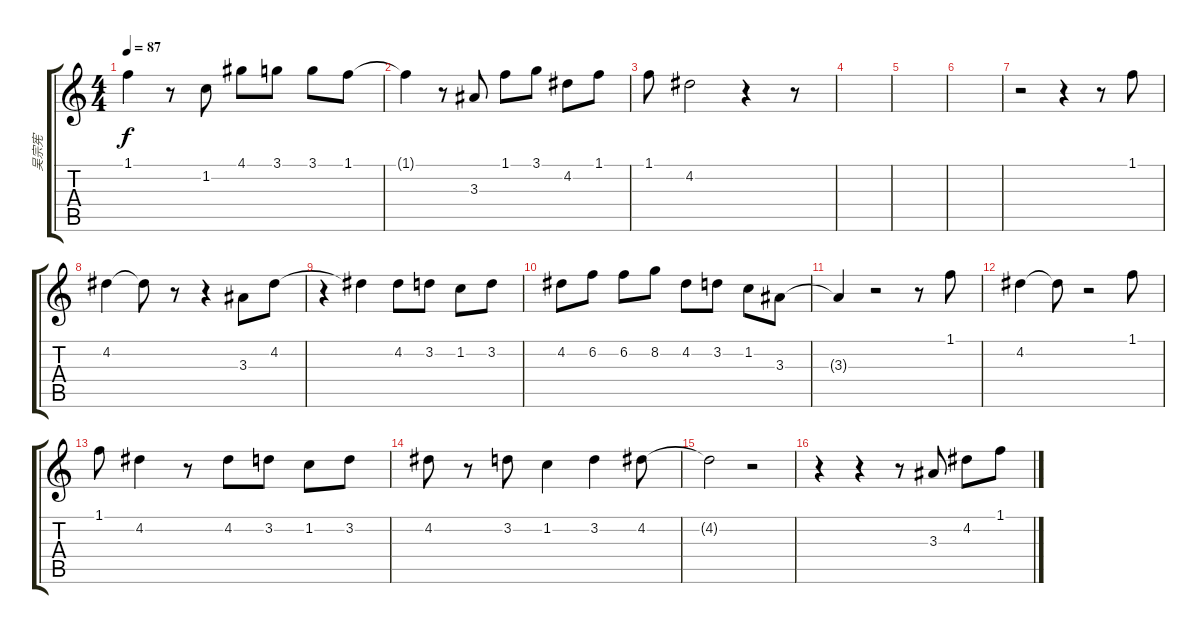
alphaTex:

\track ("吴宗宪" "吴宗宪") {instrument distortionguitar}
\staff {score tabs}
\tuning (E4 B3 G3 D3 A2 E2) {hide}
\ts (4 4)
\tempo 87
\clef g2
\ks c
1.1{t}.4{dy f} r.8 1.2.8 4.1.8 3.1.8 3.1.8 1.1.8 |
1.1{t}.4 r.8 3.3.8 1.1.8 3.1.8 4.2.8 1.1.8 |
1.1.8 4.2.2 r.4 r.8 |
|
|
|
r.2 r.4 r.8 1.1.8 |
4.2.4 4.2{t}.8 r.8 r.4 3.3.8 4.2.8 |
r.4 4.2{t}.4 4.2.8 3.2.8 1.2.8 3.2.8 |
4.2.8 6.2.8 6.2.8 8.2.8 4.2.8 3.2.8 1.2.8 3.3.8 |
3.3{t}.4 r.2 r.8 1.1.8 |
4.2.4 4.2{t}.8 r.2 1.1.8 |
1.1.8 4.2.4 r.8 4.2.8 3.2.8 1.2.8 3.2.8 |
4.2.8 r.8 3.2.8 1.2.4 3.2.4 4.2.8 |
4.2{t}.2 r.2 |
r.4 r.4 r.8 3.3.8 4.2.8 1.1.8
